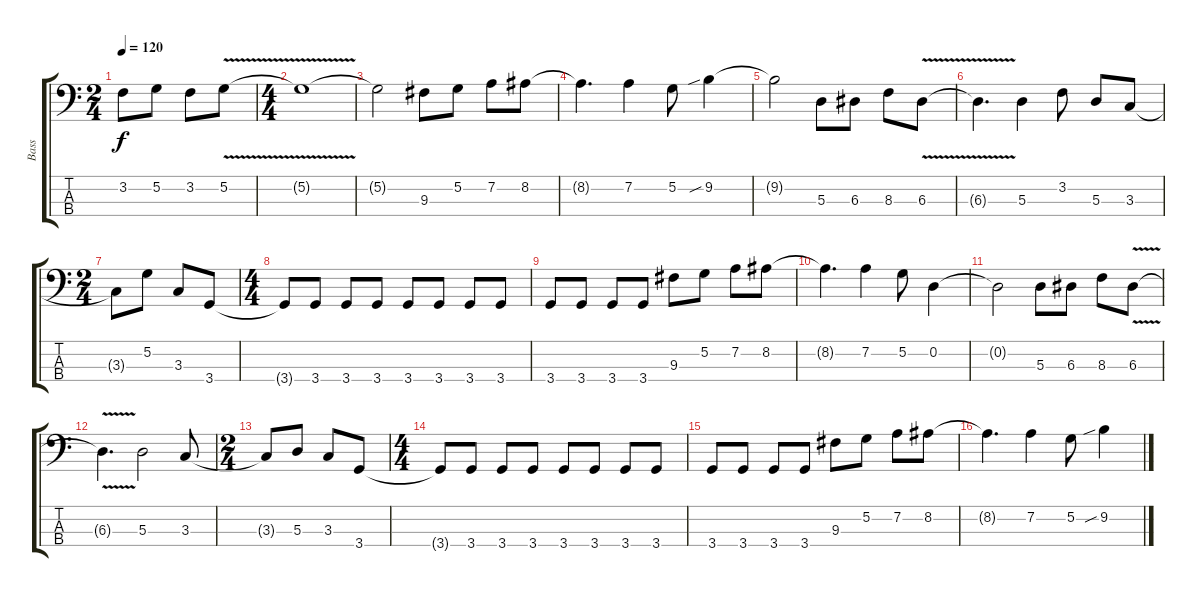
\track ("Bass" "Bass") {instrument electricbassfinger}
\staff {score tabs}
\tuning (G2 D2 A1 E1) {hide}
\ts (2 4)
\tempo 120
\clef f4
\ks c
3.2{t}.8{dy f} 5.2.8 3.2.8 5.2{v}.8 |
\ts (4 4)
5.2{t}.1 |
5.2{t}.2 9.3.8 5.2.8 7.2.8 8.2.8 |
8.2{t}.4{d} 7.2.4 5.2.8 9.2{sib}.4 |
9.2{t}.2 5.3.8 6.3.8 8.3.8 6.3{v}.8 |
6.3{t}.4{d} 5.3.4 3.2.8 5.3.8 3.3.8 |
\ts (2 4)
3.3{t}.8 5.2.8 3.3.8 3.4.8 |
\ts (4 4)
3.4{t}.8 3.4.8 3.4.8 3.4.8 3.4.8 3.4.8 3.4.8 3.4.8 |
3.4.8 3.4.8 3.4.8 3.4.8 9.3.8 5.2.8 7.2.8 8.2.8 |
8.2{t}.4{d} 7.2.4 5.2.8 0.2.4 |
0.2{t}.2 5.3.8 6.3.8 8.3.8 6.3{v}.8 |
6.3{t}.4{d} 5.3.2 3.3.8 |
\ts (2 4)
3.3{t}.8 5.3.8 3.3.8 3.4.8 |
\ts (4 4)
3.4{t}.8 3.4.8 3.4.8 3.4.8 3.4.8 3.4.8 3.4.8 3.4.8 |
3.4.8 3.4.8 3.4.8 3.4.8 9.3.8 5.2.8 7.2.8 8.2.8 |
8.2{t}.4{d} 7.2.4 5.2.8 9.2{sib}.4
